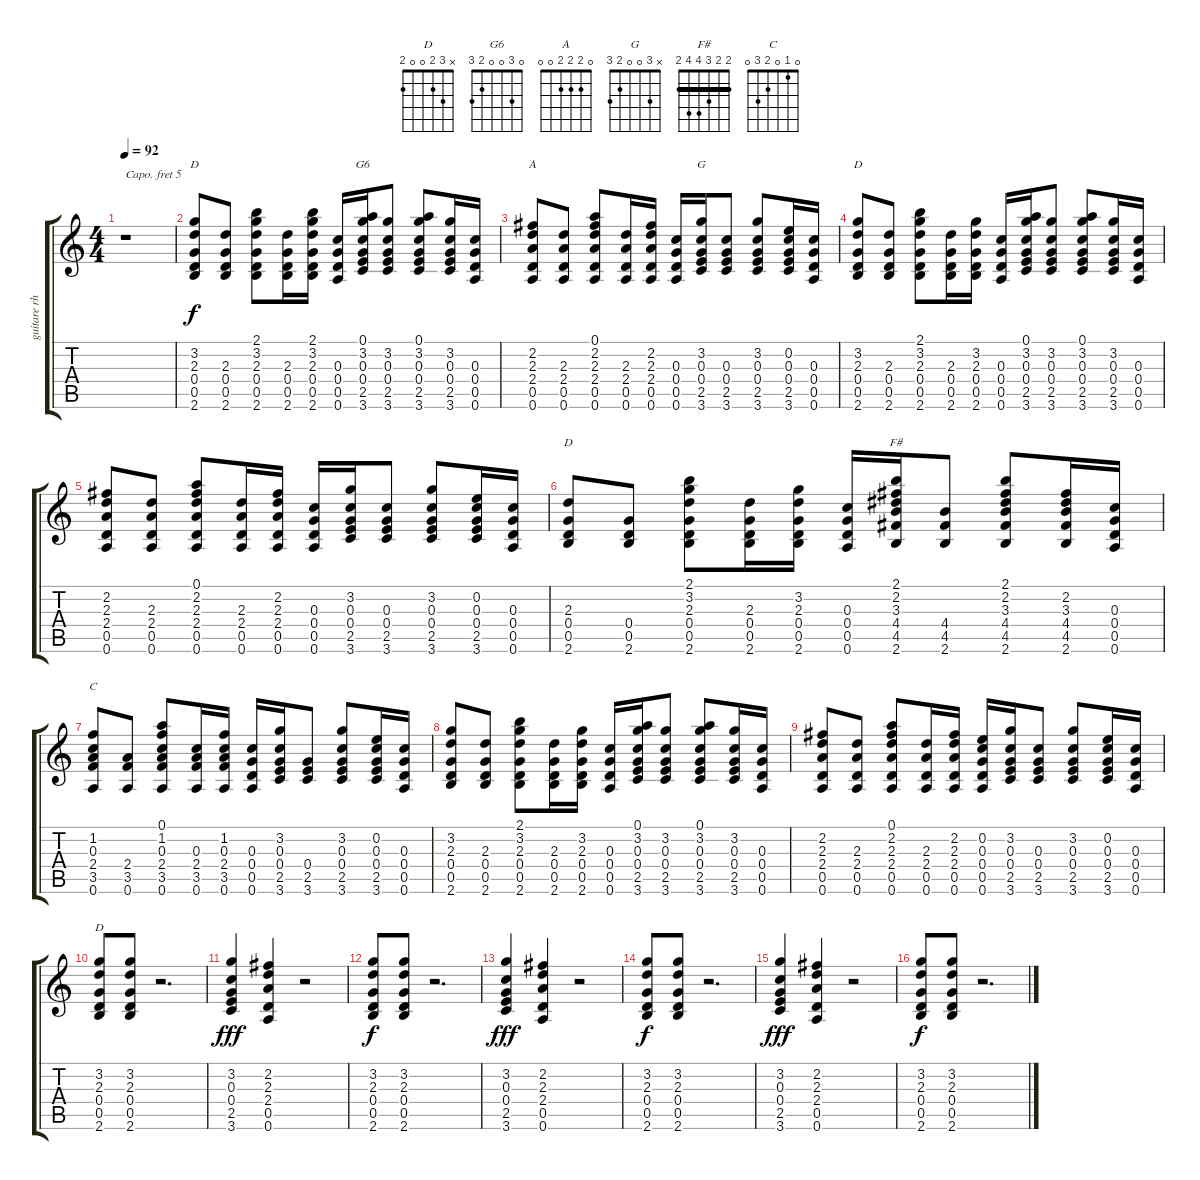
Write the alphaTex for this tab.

\track ("guitare rhytmique" "guitare rh") {instrument acousticguitarsteel}
\staff {score tabs}
\capo 5
\tuning (E4 B3 G3 D3 A2 E2) {hide}
\chord ("D" 2 3 2 x 0 2)
\chord ("G6" 0 3 0 0 2 3)
\chord ("A" 0 2 2 2 0 0)
\chord ("G" x 3 0 0 2 3)
\chord ("D" 2 3 2 0 x 2)
\chord ("D" 2 3 2 0 0 2)
\chord ("F#" 2 2 3 4 4 2) {barre 2}
\chord ("C" 0 1 0 2 3 0)
\chord ("D" x 3 2 0 0 2)
\ts (4 4)
\tempo 92
\clef g2
\ks c
r.1{dy f instrument acousticguitarsteel} |
(3.2 2.3 0.4 0.5 2.6).8{ch "D"} (2.3 0.4 0.5 2.6).8 (2.1 3.2 2.3 0.4 0.5 2.6).8 (2.3 0.4 0.5 2.6).16 (2.1 3.2 2.3 0.4 0.5 2.6).16 (0.3 0.4 0.5 0.6).16 (0.1 3.2 0.3 0.4 2.5 3.6).16{ch "G6"} (3.2 0.3 0.4 2.5 3.6).8 (0.1 3.2 0.3 0.4 2.5 3.6).8 (3.2 0.3 0.4 2.5 3.6).16 (0.3 0.4 0.5 0.6).16 |
(2.2 2.3 2.4 0.5 0.6).8{ch "A"} (2.3 2.4 0.5 0.6).8 (0.1 2.2 2.3 2.4 0.5 0.6).8 (2.3 2.4 0.5 0.6).16 (2.2 2.3 2.4 0.5 0.6).16 (0.3 0.4 0.5 0.6).16 (3.2 0.3 0.4 2.5 3.6).16{ch "G"} (0.3 0.4 2.5 3.6).8 (3.2 0.3 0.4 2.5 3.6).8 (0.2 0.3 0.4 2.5 3.6).16 (0.3 0.4 0.5 0.6).16 |
(3.2 2.3 0.4 0.5 2.6).8{ch "D"} (2.3 0.4 0.5 2.6).8 (2.1 3.2 2.3 0.4 0.5 2.6).8 (2.3 0.4 0.5 2.6).16 (3.2 2.3 0.4 0.5 2.6).16 (0.3 0.4 0.5 0.6).16 (0.1 3.2 0.3 0.4 2.5 3.6).16 (3.2 0.3 0.4 2.5 3.6).8 (0.1 3.2 0.3 0.4 2.5 3.6).8 (3.2 0.3 0.4 2.5 3.6).16 (0.3 0.4 0.5 0.6).16 |
(2.2 2.3 2.4 0.5 0.6).8 (2.3 2.4 0.5 0.6).8 (0.1 2.2 2.3 2.4 0.5 0.6).8 (2.3 2.4 0.5 0.6).16 (2.2 2.3 2.4 0.5 0.6).16 (0.3 0.4 0.5 0.6).16 (3.2 0.3 0.4 2.5 3.6).16 (0.3 0.4 2.5 3.6).8 (3.2 0.3 0.4 2.5 3.6).8 (0.2 0.3 0.4 2.5 3.6).16 (0.3 0.4 0.5 0.6).16 |
(2.3 0.4 0.5 2.6).8{ch "D"} (0.4 0.5 2.6).8 (2.1 3.2 2.3 0.4 0.5 2.6).8 (2.3 0.4 0.5 2.6).16 (3.2 2.3 0.4 0.5 2.6).16 (0.3 0.4 0.5 0.6).16 (2.1 2.2 3.3 4.4 4.5 2.6).16{ch "F#"} (4.4 4.5 2.6).8 (2.1 2.2 3.3 4.4 4.5 2.6).8 (2.2 3.3 4.4 4.5 2.6).16 (0.3 0.4 0.5 0.6).16 |
(1.2 0.3 2.4 3.5 0.6).8{ch "C"} (2.4 3.5 0.6).8 (0.1 1.2 0.3 2.4 3.5 0.6).8 (0.3 2.4 3.5 0.6).16 (1.2 0.3 2.4 3.5 0.6).16 (0.3 0.4 0.5 0.6).16 (3.2 0.3 0.4 2.5 3.6).16 (0.4 2.5 3.6).8 (3.2 0.3 0.4 2.5 3.6).8 (0.2 0.3 0.4 2.5 3.6).16 (0.3 0.4 0.5 0.6).16 |
(3.2 2.3 0.4 0.5 2.6).8 (2.3 0.4 0.5 2.6).8 (2.1 3.2 2.3 0.4 0.5 2.6).8 (2.3 0.4 0.5 2.6).16 (3.2 2.3 0.4 0.5 2.6).16 (0.3 0.4 0.5 0.6).16 (0.1 3.2 0.3 0.4 2.5 3.6).16 (3.2 0.3 0.4 2.5 3.6).8 (0.1 3.2 0.3 0.4 2.5 3.6).8 (3.2 0.3 0.4 2.5 3.6).16 (0.3 0.4 0.5 0.6).16 |
(2.2 2.3 2.4 0.5 0.6).8 (2.3 2.4 0.5 0.6).8 (0.1 2.2 2.3 2.4 0.5 0.6).8 (2.3 2.4 0.5 0.6).16 (2.2 2.3 2.4 0.5 0.6).16 (0.2 0.3 0.4 0.5 0.6).16 (3.2 0.3 0.4 2.5 3.6).16 (0.3 0.4 2.5 3.6).8 (3.2 0.3 0.4 2.5 3.6).8 (0.2 0.3 0.4 2.5 3.6).16 (0.3 0.4 0.5 0.6).16 |
(3.2 2.3 0.4 0.5 2.6).8{ch "D"} (3.2 2.3 0.4 0.5 2.6).8 r.2{d} |
(3.2 0.3 0.4 2.5 3.6).4{dy fff} (2.2 2.3 2.4 0.5 0.6).4 r.2 |
(3.2 2.3 0.4 0.5 2.6).8{dy f} (3.2 2.3 0.4 0.5 2.6).8 r.2{d} |
(3.2 0.3 0.4 2.5 3.6).4{dy fff} (2.2 2.3 2.4 0.5 0.6).4 r.2 |
(3.2 2.3 0.4 0.5 2.6).8{dy f} (3.2 2.3 0.4 0.5 2.6).8 r.2{d} |
(3.2 0.3 0.4 2.5 3.6).4{dy fff} (2.2 2.3 2.4 0.5 0.6).4 r.2 |
(3.2 2.3 0.4 0.5 2.6).8{dy f} (3.2 2.3 0.4 0.5 2.6).8 r.2{d}
